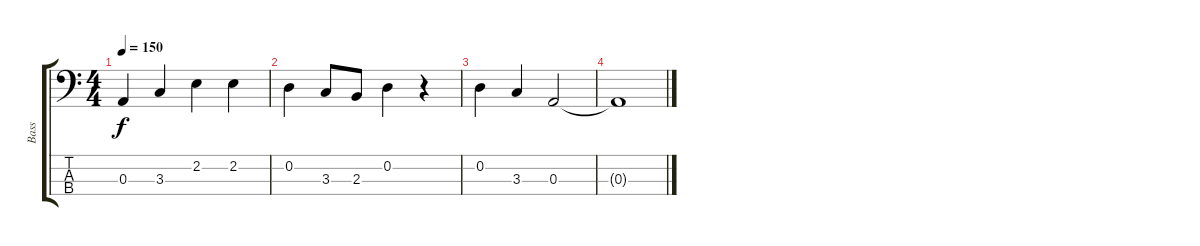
\track ("Bass" "Bass") {instrument electricbasspick}
\staff {score tabs}
\tuning (G2 D2 A1 E1) {hide}
\ts (4 4)
\tempo 150
\clef f4
\ks c
0.3.4{dy f} 3.3.4 2.2.4 2.2.4 |
0.2.4 3.3.8 2.3.8 0.2.4 r.4 |
0.2.4 3.3.4 0.3.2 |
0.3{t}.1
